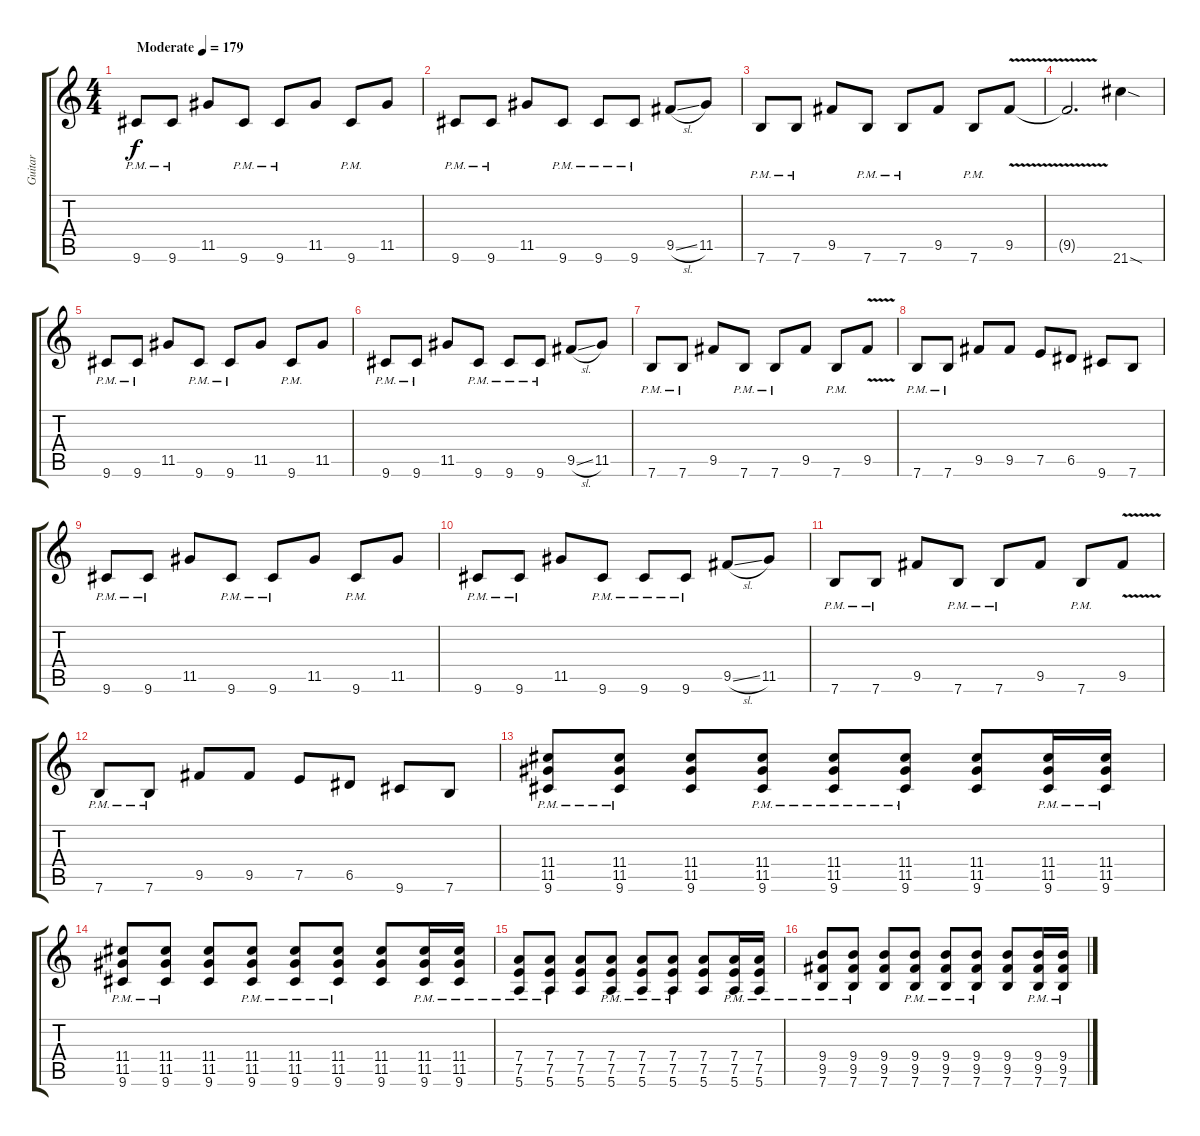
\track ("Guitar" "Guitar") {instrument distortionguitar}
\staff {score tabs}
\tuning (E4 B3 G3 D3 A2 E2) {hide}
\ts (4 4)
\tempo (179 "Moderate")
\clef g2
\ks c
9.6{pm}.8{dy f instrument distortionguitar} 9.6{pm}.8 11.5.8 9.6{pm}.8 9.6{pm}.8 11.5.8 9.6{pm}.8 11.5.8 |
9.6{pm}.8 9.6{pm}.8 11.5.8 9.6{pm}.8 9.6{pm}.8 9.6{pm}.8 9.5{sl}.8 11.5.8 |
7.6{pm}.8 7.6{pm}.8 9.5.8 7.6{pm}.8 7.6{pm}.8 9.5.8 7.6{pm}.8 9.5{v}.8 |
9.5{t}.2{d} 21.6{sod}.4 |
9.6{pm}.8 9.6{pm}.8 11.5.8 9.6{pm}.8 9.6{pm}.8 11.5.8 9.6{pm}.8 11.5.8 |
9.6{pm}.8 9.6{pm}.8 11.5.8 9.6{pm}.8 9.6{pm}.8 9.6{pm}.8 9.5{sl}.8 11.5.8 |
7.6{pm}.8 7.6{pm}.8 9.5.8 7.6{pm}.8 7.6{pm}.8 9.5.8 7.6{pm}.8 9.5{v}.8 |
7.6{pm}.8 7.6{pm}.8 9.5.8 9.5.8 7.5.8 6.5.8 9.6.8 7.6.8 |
9.6{pm}.8 9.6{pm}.8 11.5.8 9.6{pm}.8 9.6{pm}.8 11.5.8 9.6{pm}.8 11.5.8 |
9.6{pm}.8 9.6{pm}.8 11.5.8 9.6{pm}.8 9.6{pm}.8 9.6{pm}.8 9.5{sl}.8 11.5.8 |
7.6{pm}.8 7.6{pm}.8 9.5.8 7.6{pm}.8 7.6{pm}.8 9.5.8 7.6{pm}.8 9.5{v}.8 |
7.6{pm}.8 7.6{pm}.8 9.5.8 9.5.8 7.5.8 6.5.8 9.6.8 7.6.8 |
(11.4{pm} 11.5{pm} 9.6{pm}).8 (11.4{pm} 11.5{pm} 9.6{pm}).8 (11.4 11.5 9.6).8 (11.4{pm} 11.5{pm} 9.6{pm}).8 (11.4{pm} 11.5{pm} 9.6{pm}).8 (11.4{pm} 11.5{pm} 9.6{pm}).8 (11.4 11.5 9.6).8 (11.4{pm} 11.5{pm} 9.6{pm}).16 (11.4{pm} 11.5{pm} 9.6{pm}).16 |
(11.4{pm} 11.5{pm} 9.6{pm}).8 (11.4{pm} 11.5{pm} 9.6{pm}).8 (11.4 11.5 9.6).8 (11.4{pm} 11.5{pm} 9.6{pm}).8 (11.4{pm} 11.5{pm} 9.6{pm}).8 (11.4{pm} 11.5{pm} 9.6{pm}).8 (11.4 11.5 9.6).8 (11.4{pm} 11.5{pm} 9.6{pm}).16 (11.4{pm} 11.5{pm} 9.6{pm}).16 |
(7.4{pm} 7.5{pm} 5.6{pm}).8 (7.4{pm} 7.5{pm} 5.6{pm}).8 (7.4 7.5 5.6).8 (7.4{pm} 7.5{pm} 5.6{pm}).8 (7.4{pm} 7.5{pm} 5.6{pm}).8 (7.4{pm} 7.5{pm} 5.6{pm}).8 (7.4 7.5 5.6).8 (7.4{pm} 7.5{pm} 5.6{pm}).16 (7.4{pm} 7.5{pm} 5.6{pm}).16 |
(9.4{pm} 9.5{pm} 7.6{pm}).8 (9.4{pm} 9.5{pm} 7.6{pm}).8 (9.4 9.5 7.6).8 (9.4{pm} 9.5{pm} 7.6{pm}).8 (9.4{pm} 9.5{pm} 7.6{pm}).8 (9.4{pm} 9.5{pm} 7.6{pm}).8 (9.4 9.5 7.6).8 (9.4{pm} 9.5{pm} 7.6{pm}).16 (9.4{pm} 9.5{pm} 7.6{pm}).16
